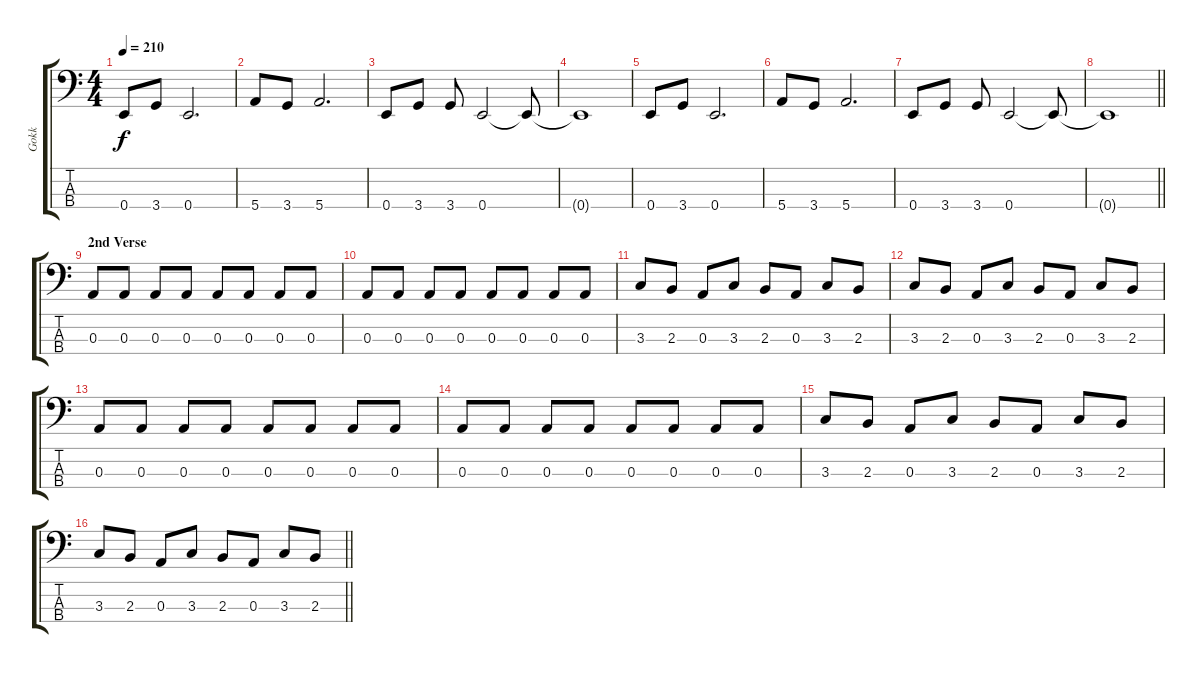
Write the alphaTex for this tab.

\track ("Gokk" "Gokk") {instrument acousticguitarsteel}
\staff {score tabs}
\tuning (G2 D2 A1 E1) {hide}
\ts (4 4)
\tempo 210
\clef f4
\ks c
0.4.8{dy f} 3.4.8 0.4.2{d} |
5.4.8 3.4.8 5.4.2{d} |
0.4.8 3.4.8 3.4.8 0.4.2 0.4{t}.8 |
0.4{t}.1 |
0.4.8 3.4.8 0.4.2{d} |
5.4.8 3.4.8 5.4.2{d} |
0.4.8 3.4.8 3.4.8 0.4.2 0.4{t}.8 |
\barLineRight lightlight
0.4{t}.1 |
\section ("" "2nd Verse")
0.3.8 0.3.8 0.3.8 0.3.8 0.3.8 0.3.8 0.3.8 0.3.8 |
0.3.8 0.3.8 0.3.8 0.3.8 0.3.8 0.3.8 0.3.8 0.3.8 |
3.3.8 2.3.8 0.3.8 3.3.8 2.3.8 0.3.8 3.3.8 2.3.8 |
3.3.8 2.3.8 0.3.8 3.3.8 2.3.8 0.3.8 3.3.8 2.3.8 |
0.3.8 0.3.8 0.3.8 0.3.8 0.3.8 0.3.8 0.3.8 0.3.8 |
0.3.8 0.3.8 0.3.8 0.3.8 0.3.8 0.3.8 0.3.8 0.3.8 |
3.3.8 2.3.8 0.3.8 3.3.8 2.3.8 0.3.8 3.3.8 2.3.8 |
\barLineRight lightlight
3.3.8 2.3.8 0.3.8 3.3.8 2.3.8 0.3.8 3.3.8 2.3.8
